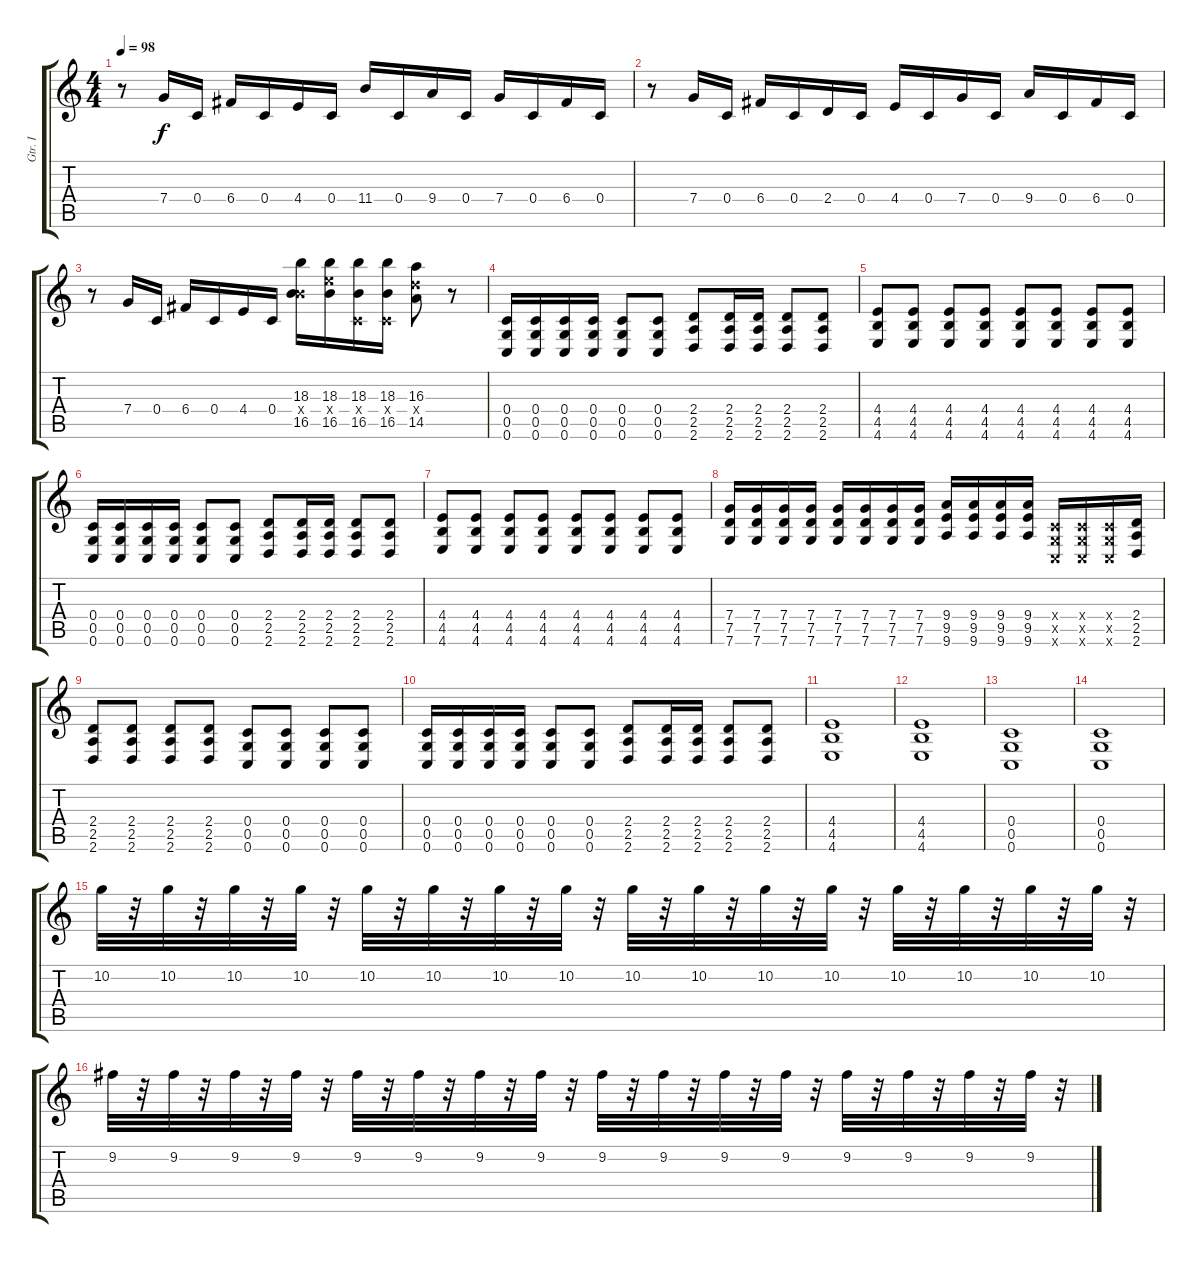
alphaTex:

\track ("Gtr. I" "Gtr. I") {instrument overdrivenguitar}
\staff {score tabs}
\tuning (D4 A3 F3 C3 G2 C2) {hide}
\ts (4 4)
\tempo 98
\clef g2
\ks c
r.8{dy f} 7.4.16 0.4.16 6.4.16 0.4.16 4.4.16 0.4.16 11.4.16 0.4.16 9.4.16 0.4.16 7.4.16 0.4.16 6.4.16 0.4.16 |
r.8 7.4.16 0.4.16 6.4.16 0.4.16 2.4.16 0.4.16 4.4.16 0.4.16 7.4.16 0.4.16 9.4.16 0.4.16 6.4.16 0.4.16 |
r.8 7.4.16 0.4.16 6.4.16 0.4.16 4.4.16 0.4.16 (18.3 11.4{x} 16.5).16 (18.3 16.4{x} 16.5).16 (18.3 0.4{x} 16.5).16 (18.3 0.4{x} 16.5).16 (16.3 14.4{x} 14.5).8 r.8 |
(0.4 0.5 0.6).16 (0.4 0.5 0.6).16 (0.4 0.5 0.6).16 (0.4 0.5 0.6).16 (0.4 0.5 0.6).8 (0.4 0.5 0.6).8 (2.4 2.5 2.6).8 (2.4 2.5 2.6).16 (2.4 2.5 2.6).16 (2.4 2.5 2.6).8 (2.4 2.5 2.6).8 |
(4.4 4.5 4.6).8 (4.4 4.5 4.6).8 (4.4 4.5 4.6).8 (4.4 4.5 4.6).8 (4.4 4.5 4.6).8 (4.4 4.5 4.6).8 (4.4 4.5 4.6).8 (4.4 4.5 4.6).8 |
(0.4 0.5 0.6).16 (0.4 0.5 0.6).16 (0.4 0.5 0.6).16 (0.4 0.5 0.6).16 (0.4 0.5 0.6).8 (0.4 0.5 0.6).8 (2.4 2.5 2.6).8 (2.4 2.5 2.6).16 (2.4 2.5 2.6).16 (2.4 2.5 2.6).8 (2.4 2.5 2.6).8 |
(4.4 4.5 4.6).8 (4.4 4.5 4.6).8 (4.4 4.5 4.6).8 (4.4 4.5 4.6).8 (4.4 4.5 4.6).8 (4.4 4.5 4.6).8 (4.4 4.5 4.6).8 (4.4 4.5 4.6).8 |
(7.4 7.5 7.6).16 (7.4 7.5 7.6).16 (7.4 7.5 7.6).16 (7.4 7.5 7.6).16 (7.4 7.5 7.6).16 (7.4 7.5 7.6).16 (7.4 7.5 7.6).16 (7.4 7.5 7.6).16 (9.4 9.5 9.6).16 (9.4 9.5 9.6).16 (9.4 9.5 9.6).16 (9.4 9.5 9.6).16 (0.4{x} 0.5{x} 0.6{x}).16 (0.4{x} 0.5{x} 0.6{x}).16 (0.4{x} 0.5{x} 0.6{x}).16 (2.4 2.5 2.6).16 |
(2.4 2.5 2.6).8 (2.4 2.5 2.6).8 (2.4 2.5 2.6).8 (2.4 2.5 2.6).8 (0.4 0.5 0.6).8 (0.4 0.5 0.6).8 (0.4 0.5 0.6).8 (0.4 0.5 0.6).8 |
(0.4 0.5 0.6).16 (0.4 0.5 0.6).16 (0.4 0.5 0.6).16 (0.4 0.5 0.6).16 (0.4 0.5 0.6).8 (0.4 0.5 0.6).8 (2.4 2.5 2.6).8 (2.4 2.5 2.6).16 (2.4 2.5 2.6).16 (2.4 2.5 2.6).8 (2.4 2.5 2.6).8 |
(4.4 4.5 4.6).1 |
(4.4 4.5 4.6).1 |
(0.4 0.5 0.6).1 |
(0.4 0.5 0.6).1 |
10.2.32 r.32 10.2.32 r.32 10.2.32 r.32 10.2.32 r.32 10.2.32 r.32 10.2.32 r.32 10.2.32 r.32 10.2.32 r.32 10.2.32 r.32 10.2.32 r.32 10.2.32 r.32 10.2.32 r.32 10.2.32 r.32 10.2.32 r.32 10.2.32 r.32 10.2.32 r.32 |
9.2.32 r.32 9.2.32 r.32 9.2.32 r.32 9.2.32 r.32 9.2.32 r.32 9.2.32 r.32 9.2.32 r.32 9.2.32 r.32 9.2.32 r.32 9.2.32 r.32 9.2.32 r.32 9.2.32 r.32 9.2.32 r.32 9.2.32 r.32 9.2.32 r.32 9.2.32 r.32
